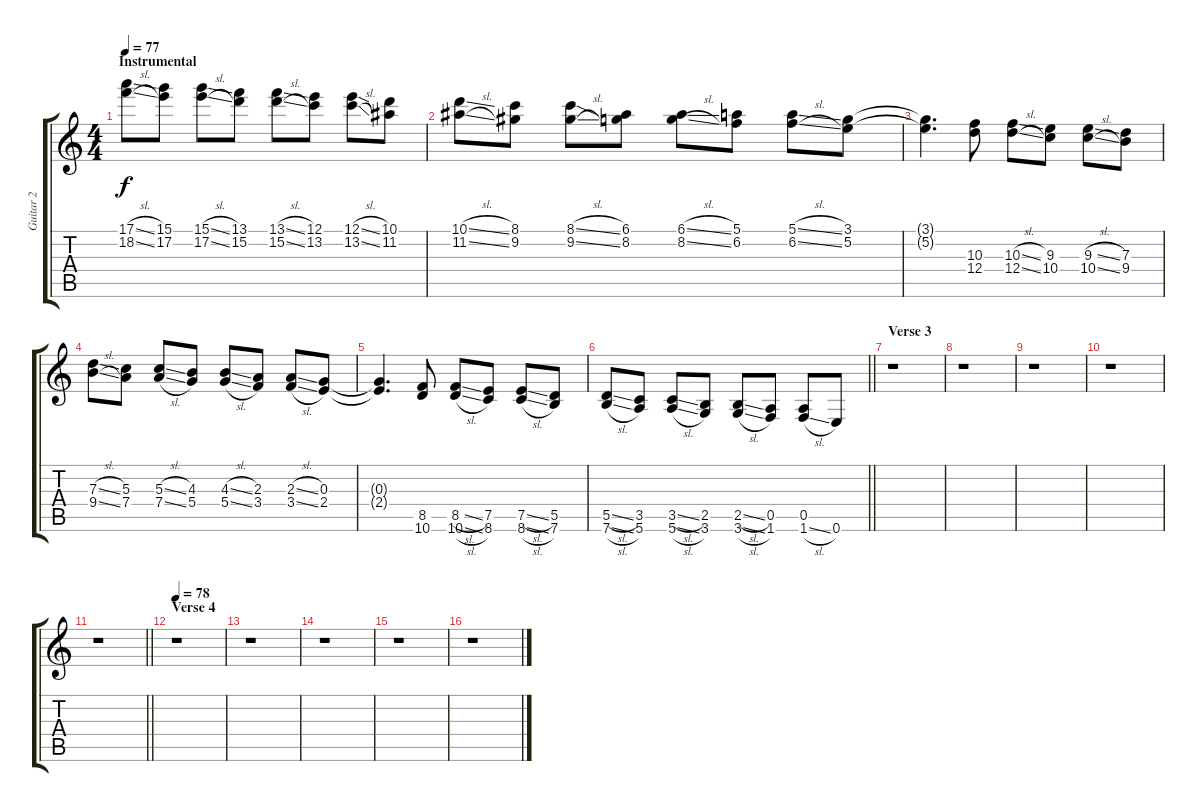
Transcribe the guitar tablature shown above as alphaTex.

\track ("Guitar 2" "Guitar 2") {instrument electricguitarclean}
\staff {score tabs}
\tuning (E4 B3 G3 D3 A2 E2) {hide}
\ts (4 4)
\section ("" "Instrumental")
\tempo 76
\tempo 77
\clef g2
\ks c
(17.1{sl} 18.2{sl}).8{dy f} (15.1 17.2).8 (15.1{sl} 17.2{sl}).8 (13.1 15.2).8 (13.1{sl} 15.2{sl}).8 (12.1 13.2).8 (12.1{sl} 13.2{sl}).8 (10.1 11.2).8 |
(10.1{sl} 11.2{sl}).8 (8.1 9.2).8 (8.1{sl} 9.2{sl}).8 (6.1 8.2).8 (6.1{sl} 8.2{sl}).8 (5.1 6.2).8 (5.1{sl} 6.2{sl}).8 (3.1 5.2).8 |
(3.1{t} 5.2{t}).4{d} (10.3 12.4).8 (10.3{sl} 12.4{sl}).8 (9.3 10.4).8 (9.3{sl} 10.4{sl}).8 (7.3 9.4).8 |
(7.3{sl} 9.4{sl}).8 (5.3 7.4).8 (5.3{sl} 7.4{sl}).8 (4.3 5.4).8 (4.3{sl} 5.4{sl}).8 (2.3 3.4).8 (2.3{sl} 3.4{sl}).8 (0.3 2.4).8 |
(0.3{t} 2.4{t}).4{d} (8.5 10.6).8 (8.5{sl} 10.6{sl}).8 (7.5 8.6).8 (7.5{sl} 8.6{sl}).8 (5.5 7.6).8 |
\barLineRight lightlight
(5.5{sl} 7.6{sl}).8 (3.5 5.6).8 (3.5{sl} 5.6{sl}).8 (2.5 3.6).8 (2.5{sl} 3.6{sl}).8 (0.5 1.6).8 (0.5 1.6{sl}).8 0.6.8 |
\section ("" "Verse 3")
r.1 |
r.1 |
r.1 |
r.1 |
\barLineRight lightlight
r.1 |
\section ("" "Verse 4")
\tempo 78
r.1 |
r.1 |
r.1 |
r.1 |
r.1
